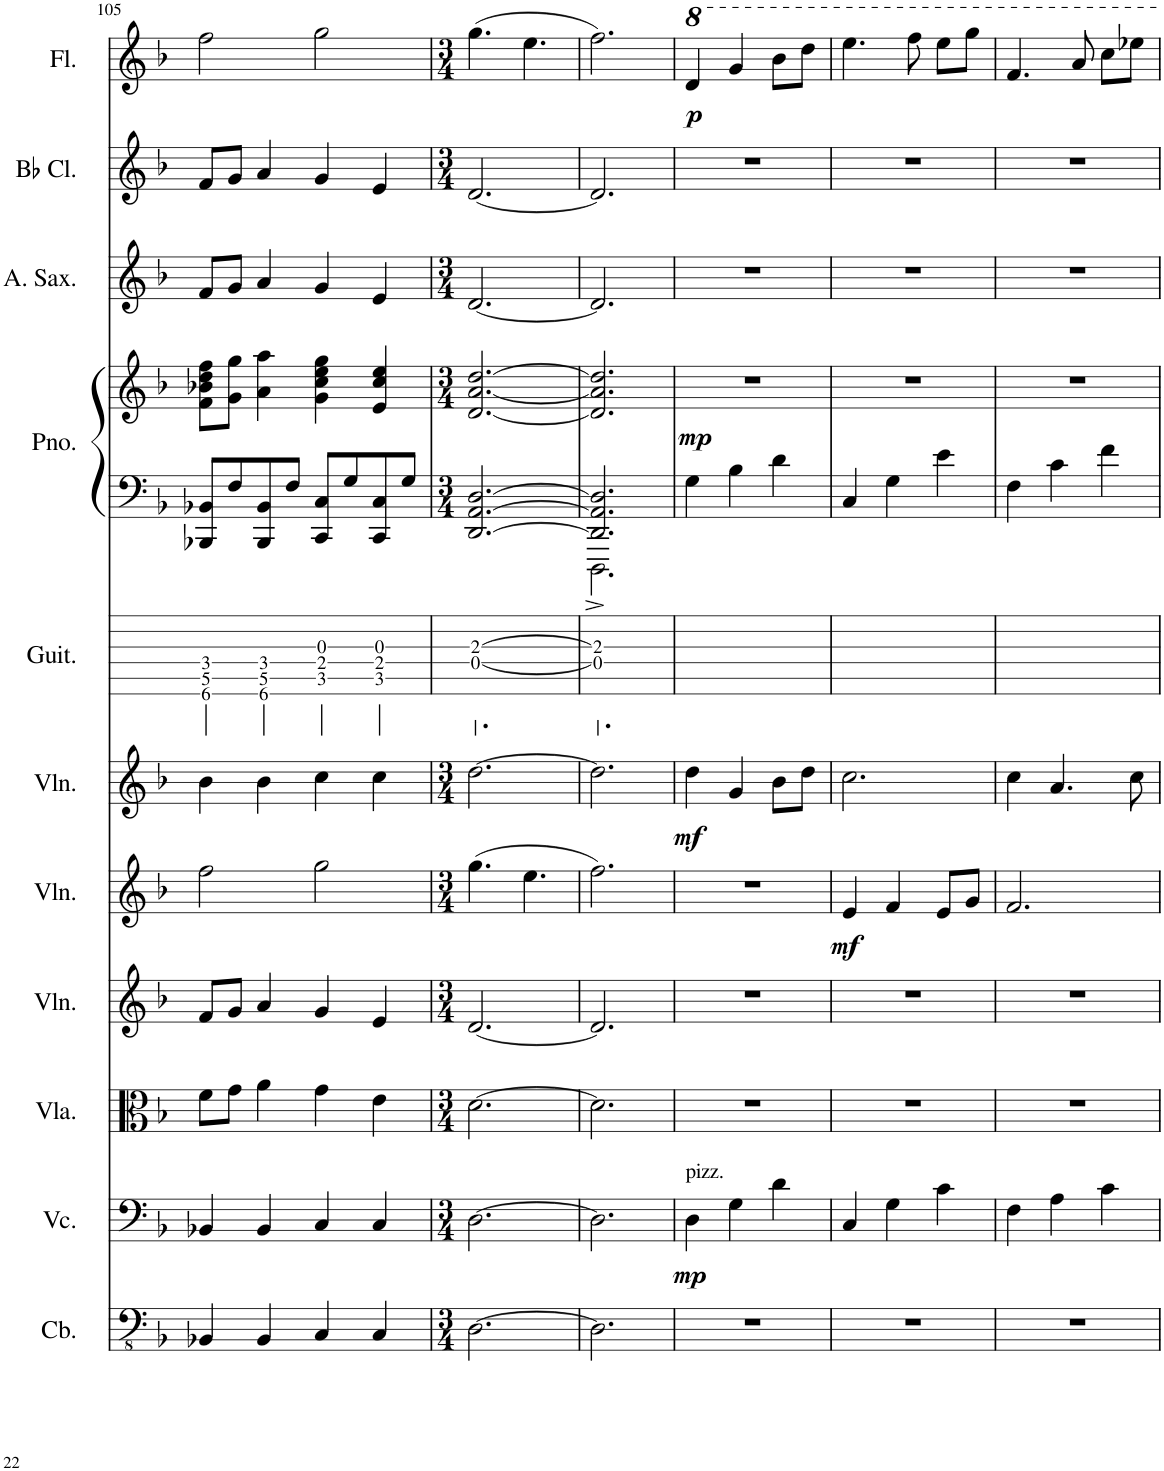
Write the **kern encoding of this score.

**kern	**kern	**dynam	**kern	**kern	**kern	**dynam	**kern	**dynam	**kern	**kern	**kern	**dynam	**kern	**kern	**kern	**dynam
*part11	*part10	*part10	*part9	*part8	*part7	*part7	*part6	*part6	*part5	*part4	*part4	*part4	*part3	*part2	*part1	*part1
*staff12	*staff11	*staff11	*staff10	*staff9	*staff8	*staff8	*staff7	*staff7	*staff6	*staff5	*staff4	*staff4/5	*staff3	*staff2	*staff1	*staff1
*I"Contrabass	*I"Violoncello	*	*I"Viola	*I"Violin	*I"Violin	*	*I"Violin	*	*I"Acoustic Guitar	*I"Piano	*	*	*I"Alto Saxophone	*I"Bb Clarinet	*I"Flute	*
*I'Cb.	*I'Vc.	*	*I'Vla.	*I'Vln.	*I'Vln.	*	*I'Vln.	*	*I'Guit.	*I'Pno.	*	*	*I'A. Sax.	*I'Bb Cl.	*I'Fl.	*
!!LO:PB:g=z
*clefFv4	*clefF4	*	*clefC3	*clefG2	*clefG2	*	*clefG2	*	*	*clefF4	*clefG2	*	*clefG2	*clefG2	*clefG2	*
*ITrd7c12	*	*	*	*	*	*	*	*	*	*	*	*	*ITrd5c9	*ITrd1c2	*	*
*k[b-]	*k[b-]	*	*k[b-]	*k[b-]	*k[b-]	*	*k[b-]	*	*k[b-]	*k[b-]	*k[b-]	*	*k[b-]	*k[b-]	*k[b-]	*
*M4/4	*M4/4	*	*M4/4	*M4/4	*M4/4	*	*M4/4	*	*M4/4	*M4/4	*M4/4	*	*M4/4	*M4/4	*M4/4	*
=105	=105	=105	=105	=105	=105	=105	=105	=105	=105	=105	=105	=105	=105	=105	=105	=105
4BBB-X/	4BB-X/	.	8f\L	8f/L	2ff\	.	4b-\	.	4BB-\ 4D\ 4F\	8BBB-X/ 8BB-X/L	8f\ 8b-X\ 8dd\ 8ff\L	.	8f/L	8f/L	2ff\	.
.	.	.	8g\J	8g/J	.	.	.	.	.	8F/	8g\ 8gg\J	.	8g/J	8g/J	.	.
4BBB-/	4BB-/	.	4a\	4a/	.	.	4b-\	.	4BB-\ 4D\ 4F\	8BBB-/ 8BB-/	4a\ 4aa\	.	4a/	4a/	.	.
.	.	.	.	.	.	.	.	.	.	8F/J	.	.	.	.	.	.
4CC/	4C/	.	4g\	4g/	2gg\	.	4cc\	.	4C\ 4E\ 4G\	8CC/ 8C/L	4g\ 4cc\ 4ee\ 4gg\	.	4g/	4g/	2gg\	.
.	.	.	.	.	.	.	.	.	.	8G/	.	.	.	.	.	.
4CC/	4C/	.	4e\	4e/	.	.	4cc\	.	4C\ 4E\ 4G\	8CC/ 8C/	4e/ 4cc/ 4ee/	.	4e/	4e/	.	.
.	.	.	.	.	.	.	.	.	.	8G/J	.	.	.	.	.	.
=106	=106	=106	=106	=106	=106	=106	=106	=106	=106	=106	=106	=106	=106	=106	=106	=106
*M3/4	*M3/4	*	*M3/4	*M3/4	*M3/4	*	*M3/4	*	*M3/4	*M3/4	*M3/4	*	*M3/4	*M3/4	*M3/4	*
[2.DD\	[2.D\	.	[2.d\	[2.d/	(4.gg\	.	[2.dd\	.	[2.D\ [2.A\	[2.DD/ [2.AA/ [2.D/	[2.d/ [2.a/ [2.dd/	.	[2.d/	[2.d/	(4.gg\	.
.	.	.	.	.	4.ee\	.	.	.	.	.	.	.	.	.	4.ee\	.
=107	=107	=107	=107	=107	=107	=107	=107	=107	=107	=107	=107	=107	=107	=107	=107	=107
*	*	*	*	*	*	*	*	*	*	*^	*	*	*	*	*	*
2.DD\]	2.D\]	.	2.d\]	2.d/]	2.ff\)	.	2.dd\]	.	2.D\] 2.A\]	2.DD/] 2.AA/] 2.D/]	2.DDD^\	2.d/] 2.a/] 2.dd/]	.	2.d/]	2.d/]	2.ff\)	.
=108	=108	=108	=108	=108	=108	=108	=108	=108	=108	=108	=108	=108	=108	=108	=108	=108	=108
!	!LO:TX:a:t=pizz.	!	!	!	!	!	!	!	!	!	!	!	!	!	!	!	!
!	!	!LO:DY:b	!	!	!	!	!	!LO:DY:b	!	!	!	!	!LO:DY:b	!	!	!	!LO:DY:b
*	*	*	*	*	*	*	*	*	*	*v	*v	*	*	*	*	*	*
2.r	4D\	mp	2.r	2.r	2.r	.	4dd\	mf	2.r	4G\	2.r	mp	2.r	2.r	4dd/	p
.	4G\	.	.	.	.	.	4g/	.	.	4B-\	.	.	.	.	4gg/	.
.	4d\	.	.	.	.	.	8b-\L	.	.	4d\	.	.	.	.	8bb-\L	.
.	.	.	.	.	.	.	8dd\J	.	.	.	.	.	.	.	8ddd\J	.
=109	=109	=109	=109	=109	=109	=109	=109	=109	=109	=109	=109	=109	=109	=109	=109	=109
!	!	!	!	!	!	!LO:DY:b	!	!	!	!	!	!	!	!	!	!
2.r	4C/	.	2.r	2.r	4e/	mf	2.cc\	.	2.r	4C/	2.r	.	2.r	2.r	4.eee\	.
.	4G\	.	.	.	4f/	.	.	.	.	4G\	.	.	.	.	.	.
.	.	.	.	.	.	.	.	.	.	.	.	.	.	.	8fff\	.
.	4c\	.	.	.	8e/L	.	.	.	.	4e\	.	.	.	.	8eee\L	.
.	.	.	.	.	8g/J	.	.	.	.	.	.	.	.	.	8ggg\J	.
=110	=110	=110	=110	=110	=110	=110	=110	=110	=110	=110	=110	=110	=110	=110	=110	=110
2.r	4F\	.	2.r	2.r	2.f/	.	4cc\	.	2.r	4F\	2.r	.	2.r	2.r	4.ff/	.
.	4A\	.	.	.	.	.	4.a/	.	.	4c\	.	.	.	.	.	.
.	.	.	.	.	.	.	.	.	.	.	.	.	.	.	8aa/	.
.	4c\	.	.	.	.	.	.	.	.	4f\	.	.	.	.	8ccc\L	.
.	.	.	.	.	.	.	8cc\	.	.	.	.	.	.	.	8eee-X\J	.
=	=	=	=	=	=	=	=	=	=	=	=	=	=	=	=	=
*-	*-	*-	*-	*-	*-	*-	*-	*-	*-	*-	*-	*-	*-	*-	*-	*-
